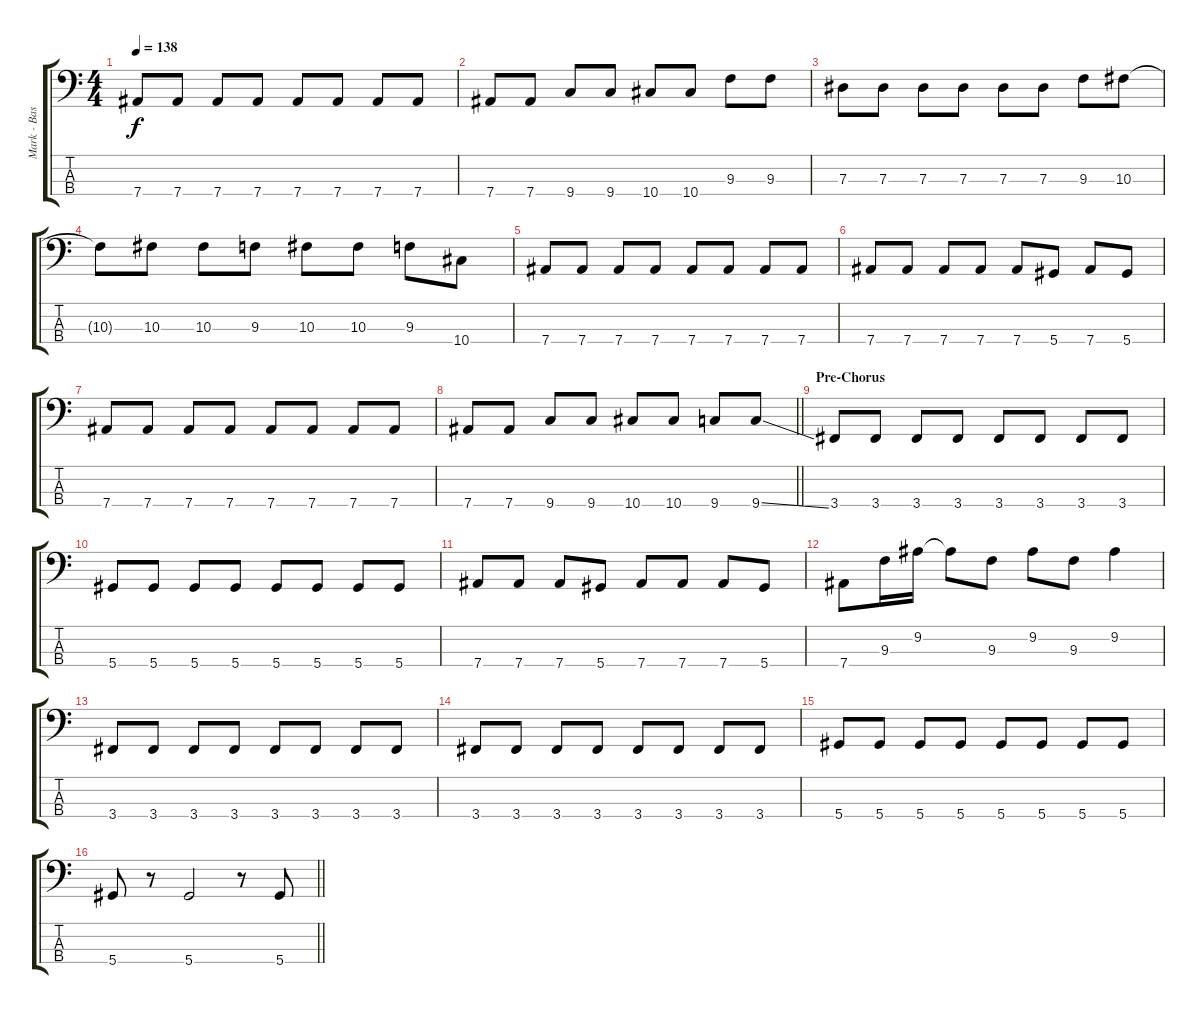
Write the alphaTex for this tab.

\track ("Mark - Bass" "Mark - Bas") {instrument electricbassfinger}
\staff {score tabs}
\tuning (Gb2 Db2 Ab1 Eb1) {hide}
\ts (4 4)
\tempo 138
\clef f4
\ks c
7.4.8{dy f} 7.4.8 7.4.8 7.4.8 7.4.8 7.4.8 7.4.8 7.4.8 |
7.4.8 7.4.8 9.4.8 9.4.8 10.4.8 10.4.8 9.3.8 9.3.8 |
7.3.8 7.3.8 7.3.8 7.3.8 7.3.8 7.3.8 9.3.8 10.3.8 |
10.3{t}.8 10.3.8 10.3.8 9.3.8 10.3.8 10.3.8 9.3.8 10.4.8 |
7.4.8 7.4.8 7.4.8 7.4.8 7.4.8 7.4.8 7.4.8 7.4.8 |
7.4.8 7.4.8 7.4.8 7.4.8 7.4.8 5.4.8 7.4.8 5.4.8 |
7.4.8 7.4.8 7.4.8 7.4.8 7.4.8 7.4.8 7.4.8 7.4.8 |
\barLineRight lightlight
7.4.8 7.4.8 9.4.8 9.4.8 10.4.8 10.4.8 9.4.8 9.4{ss}.8 |
\section ("" "Pre-Chorus")
3.4.8 3.4.8 3.4.8 3.4.8 3.4.8 3.4.8 3.4.8 3.4.8 |
5.4.8 5.4.8 5.4.8 5.4.8 5.4.8 5.4.8 5.4.8 5.4.8 |
7.4.8 7.4.8 7.4.8 5.4.8 7.4.8 7.4.8 7.4.8 5.4.8 |
7.4.8 9.3.16 9.2.16 9.2{t}.8 9.3.8 9.2.8 9.3.8 9.2.4 |
3.4.8 3.4.8 3.4.8 3.4.8 3.4.8 3.4.8 3.4.8 3.4.8 |
3.4.8 3.4.8 3.4.8 3.4.8 3.4.8 3.4.8 3.4.8 3.4.8 |
5.4.8 5.4.8 5.4.8 5.4.8 5.4.8 5.4.8 5.4.8 5.4.8 |
\barLineRight lightlight
5.4.8 r.8 5.4.2 r.8 5.4.8
